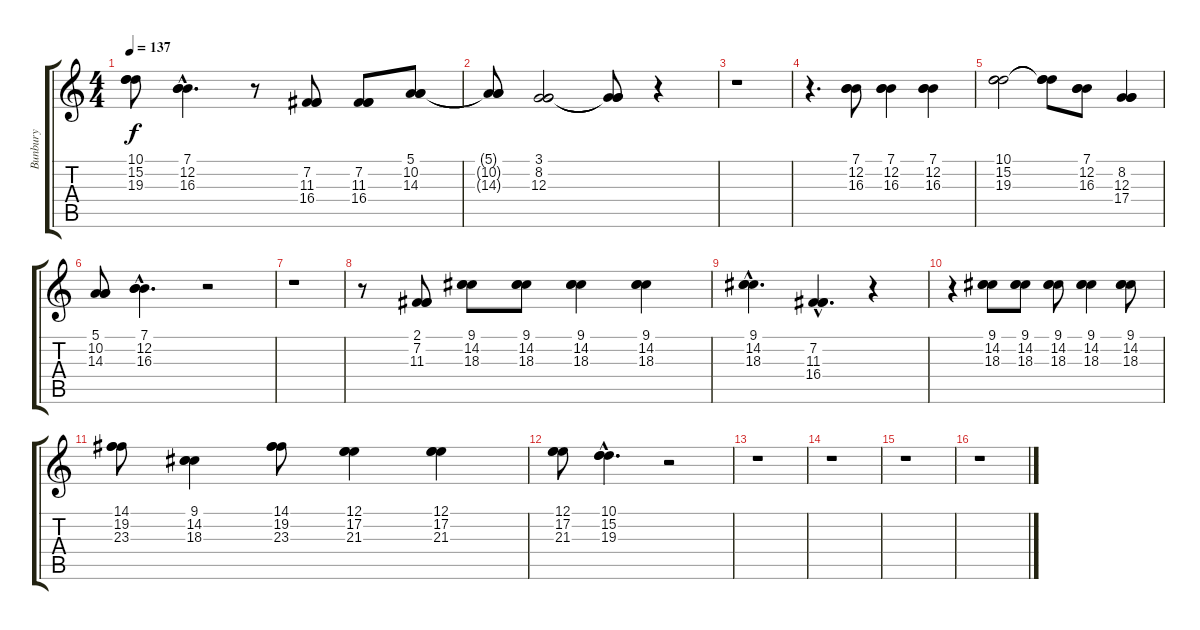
\track ("Bunbury" "Bunbury") {instrument sopranosax}
\staff {score tabs}
\tuning (E4 B3 G3 D3 A2 E2) {hide}
\ts (4 4)
\tempo 137
\clef g2
\ks c
(10.1{t} 15.2{t} 19.3{t}).8{dy f} (7.1{hac} 12.2{hac} 16.3{hac}).4{d} r.8 (7.2 11.3 16.4).8 (7.2 11.3 16.4).8 (5.1 10.2 14.3).8 |
(5.1{t} 10.2{t} 14.3{t}).8 (3.1 8.2 12.3).2 (3.1{t} 8.2{t} 12.3{t}).8 r.4 |
r.1 |
r.4{d} (7.1 12.2 16.3).8 (7.1 12.2 16.3).4 (7.1 12.2 16.3).4 |
(10.1 15.2 19.3).2 (10.1{t} 15.2{t} 19.3{t}).8 (7.1 12.2 16.3).8 (8.2 12.3 17.4).4 |
(5.1 10.2 14.3).8 (7.1{hac} 12.2{hac} 16.3{hac}).4{d} r.2 |
r.1 |
r.8 (2.1 7.2 11.3).8 (9.1 14.2 18.3).8 (9.1 14.2 18.3).8 (9.1 14.2 18.3).4 (9.1 14.2 18.3).4 |
(9.1{hac} 14.2{hac} 18.3{hac}).4{d} (7.2{hac} 11.3{hac} 16.4{hac}).4{d} r.4 |
r.4 (9.1 14.2 18.3).8 (9.1 14.2 18.3).8 (9.1 14.2 18.3).8 (9.1 14.2 18.3).4 (9.1 14.2 18.3).8 |
(14.1 19.2 23.3).8 (9.1 14.2 18.3).4 (14.1 19.2 23.3).8 (12.1 17.2 21.3).4 (12.1 17.2 21.3).4 |
(12.1 17.2 21.3).8 (10.1{hac} 15.2{hac} 19.3{hac}).4{d} r.2 |
r.1 |
r.1 |
r.1 |
r.1
